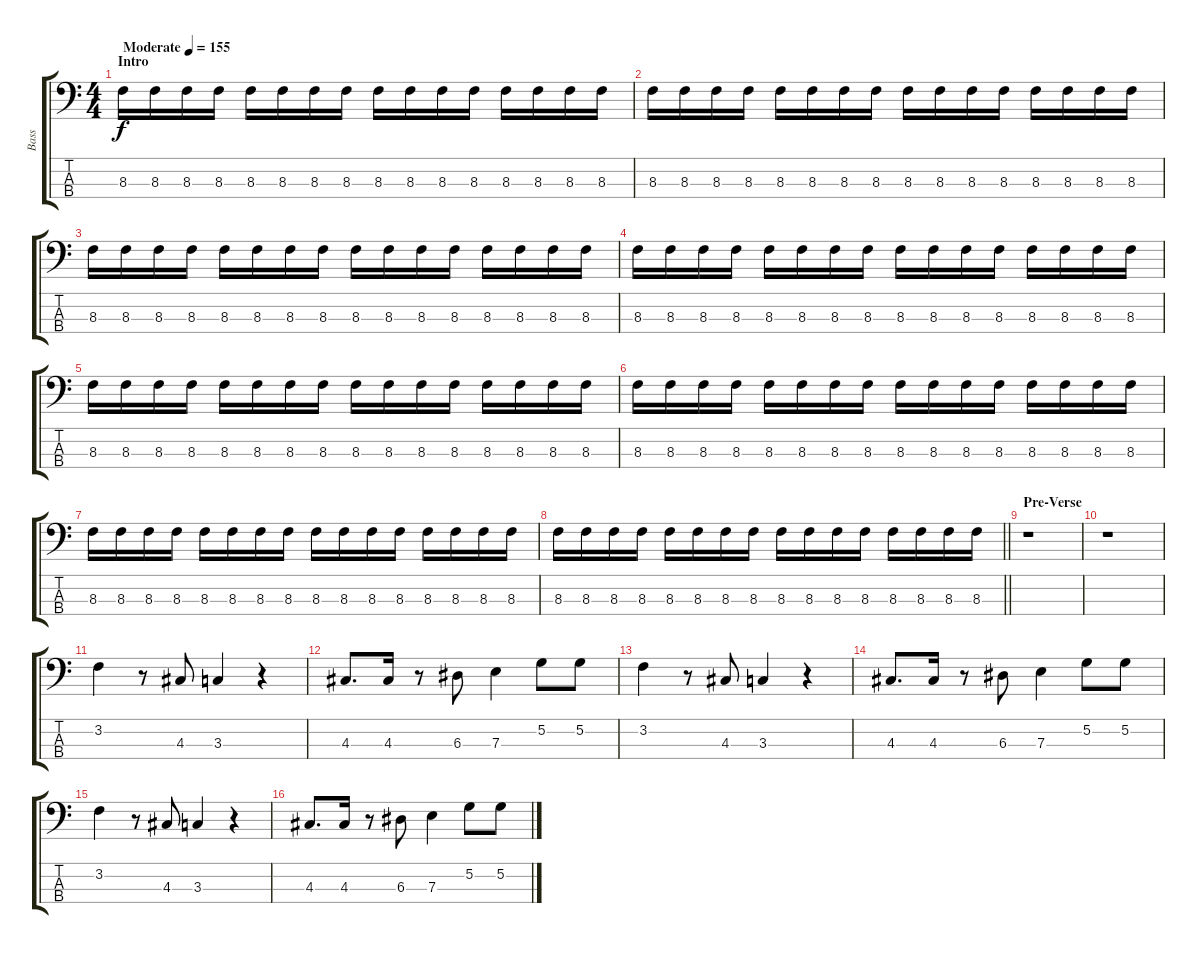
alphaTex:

\track ("Bass" "Bass") {instrument electricbasspick}
\staff {score tabs}
\tuning (G2 D2 A1 E1) {hide}
\ts (4 4)
\section ("" "Intro")
\tempo (155 "Moderate")
\clef f4
\ks c
8.3.16{dy f instrument electricbasspick} 8.3.16 8.3.16 8.3.16 8.3.16 8.3.16 8.3.16 8.3.16 8.3.16 8.3.16 8.3.16 8.3.16 8.3.16 8.3.16 8.3.16 8.3.16 |
8.3.16 8.3.16 8.3.16 8.3.16 8.3.16 8.3.16 8.3.16 8.3.16 8.3.16 8.3.16 8.3.16 8.3.16 8.3.16 8.3.16 8.3.16 8.3.16 |
8.3.16 8.3.16 8.3.16 8.3.16 8.3.16 8.3.16 8.3.16 8.3.16 8.3.16 8.3.16 8.3.16 8.3.16 8.3.16 8.3.16 8.3.16 8.3.16 |
8.3.16 8.3.16 8.3.16 8.3.16 8.3.16 8.3.16 8.3.16 8.3.16 8.3.16 8.3.16 8.3.16 8.3.16 8.3.16 8.3.16 8.3.16 8.3.16 |
8.3.16 8.3.16 8.3.16 8.3.16 8.3.16 8.3.16 8.3.16 8.3.16 8.3.16 8.3.16 8.3.16 8.3.16 8.3.16 8.3.16 8.3.16 8.3.16 |
8.3.16 8.3.16 8.3.16 8.3.16 8.3.16 8.3.16 8.3.16 8.3.16 8.3.16 8.3.16 8.3.16 8.3.16 8.3.16 8.3.16 8.3.16 8.3.16 |
8.3.16 8.3.16 8.3.16 8.3.16 8.3.16 8.3.16 8.3.16 8.3.16 8.3.16 8.3.16 8.3.16 8.3.16 8.3.16 8.3.16 8.3.16 8.3.16 |
\barLineRight lightlight
8.3.16 8.3.16 8.3.16 8.3.16 8.3.16 8.3.16 8.3.16 8.3.16 8.3.16 8.3.16 8.3.16 8.3.16 8.3.16 8.3.16 8.3.16 8.3.16 |
\section ("" "Pre-Verse")
r.1 |
r.1 |
3.2.4 r.8 4.3.8 3.3.4 r.4 |
4.3.8{d} 4.3.16 r.8 6.3.8 7.3.4 5.2.8 5.2.8 |
3.2.4 r.8 4.3.8 3.3.4 r.4 |
4.3.8{d} 4.3.16 r.8 6.3.8 7.3.4 5.2.8 5.2.8 |
3.2.4 r.8 4.3.8 3.3.4 r.4 |
4.3.8{d} 4.3.16 r.8 6.3.8 7.3.4 5.2.8 5.2.8
